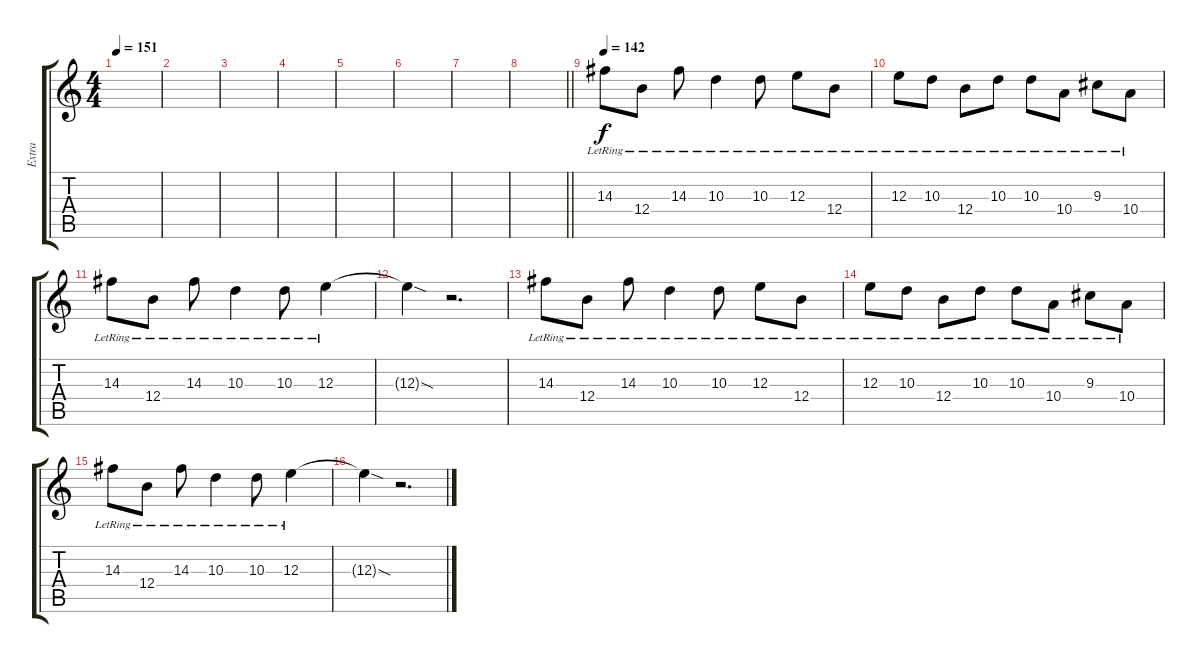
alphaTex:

\track ("Extra" "Extra") {instrument distortionguitar}
\staff {score tabs}
\tuning (Db4 Ab3 E3 B2 Gb2 B1) {hide}
\ts (4 4)
\tempo 151
\clef g2
\ks c
|
|
|
|
|
|
|
\barLineRight lightlight
|
\tempo 142
14.3{lr}.8 12.4{lr}.8 14.3{lr}.8 10.3{lr}.4 10.3{lr}.8 12.3{lr}.8 12.4{lr}.8 |
12.3{lr}.8 10.3{lr}.8 12.4{lr}.8 10.3{lr}.8 10.3{lr}.8 10.4{lr}.8 9.3{lr}.8 10.4{lr}.8 |
14.3{lr}.8 12.4{lr}.8 14.3{lr}.8 10.3{lr}.4 10.3{lr}.8 12.3{lr}.4 |
12.3{sod t}.4 r.2{d} |
14.3{lr}.8 12.4{lr}.8 14.3{lr}.8 10.3{lr}.4 10.3{lr}.8 12.3{lr}.8 12.4{lr}.8 |
12.3{lr}.8 10.3{lr}.8 12.4{lr}.8 10.3{lr}.8 10.3{lr}.8 10.4{lr}.8 9.3{lr}.8 10.4{lr}.8 |
14.3{lr}.8 12.4{lr}.8 14.3{lr}.8 10.3{lr}.4 10.3{lr}.8 12.3{lr}.4 |
12.3{sod t}.4 r.2{d}
